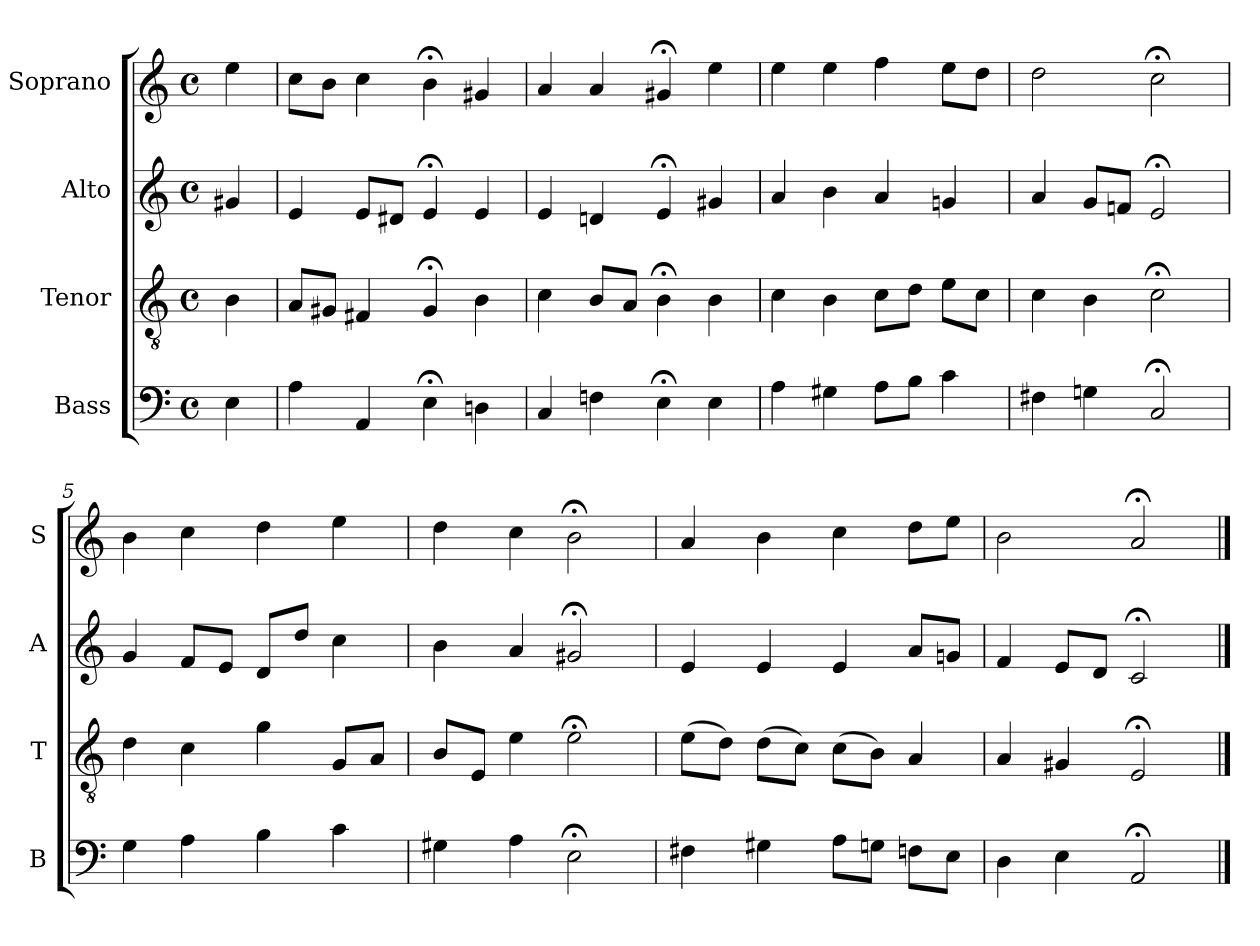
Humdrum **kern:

**kern	**kern	**kern	**kern
*part4	*part3	*part2	*part1
*staff4	*staff3	*staff2	*staff1
*I"Bass	*I"Tenor	*I"Alto	*I"Soprano
*I'B	*I'T	*I'A	*I'S
*clefF4	*clefGv2	*clefG2	*clefG2
*k[]	*k[]	*k[]	*k[]
*a:	*a:	*a:	*a:
*M4/4	*M4/4	*M4/4	*M4/4
*met(c)	*met(c)	*met(c)	*met(c)
*MM100	*MM100	*MM100	*MM100
=	=	=	=
4E	4B	4g#X	4ee
=1	=1	=1	=1
4A	8AL	4e	8ccL
.	8G#XJ	.	8bJ
4AA	4F#X	8eL	4cc
.	.	8d#XJ	.
4E;<	4G#;<	4e;<	4b;<
4Dn	4B	4e	4g#X
=2	=2	=2	=2
4C	4c	4e	4a
4Fn	8BL	4dn	4a
.	8AJ	.	.
4E;<	4B;<	4e;<	4g#X;<
4E	4B	4g#X	4ee
=3	=3	=3	=3
4A	4c	4a	4ee
4G#X	4B	4b	4ee
8AL	8cL	4a	4ff
8BJ	8dJ	.	.
4c	8eL	4gn	8eeL
.	8cJ	.	8ddJ
=4	=4	=4	=4
4F#X	4c	4a	2dd
4Gn	4B	8gL	.
.	.	8fnJ	.
2C;<	2c;<	2e;<	2cc;<
=5	=5	=5	=5
4G	4d	4g	4b
4A	4c	8fL	4cc
.	.	8eJ	.
4B	4g	8dL	4dd
.	.	8ddJ	.
4c	8GL	4cc	4ee
.	8AJ	.	.
=6	=6	=6	=6
4G#Xi	8BiL	4bi	4ddi
.	8EJ	.	.
4A	4e	4a	4cc
2E;<	2e;<	2g#X;<	2b;<
=7	=7	=7	=7
4F#X	(8eL	4e	4a
.	8dJ)	.	.
4G#X	(8dL	4e	4b
.	8cJ)	.	.
8AL	(8cL	4e	4cc
8GnJ	8BJ)	.	.
8FnL	4A	8aL	8ddL
8EJ	.	8gnJ	8eeJ
=8	=8	=8	=8
4D	4A	4f	2b
4E	4G#X	8eL	.
.	.	8dJ	.
2AA;<	2E;<	2c;<	2a;<
==	==	==	==
*-	*-	*-	*-
